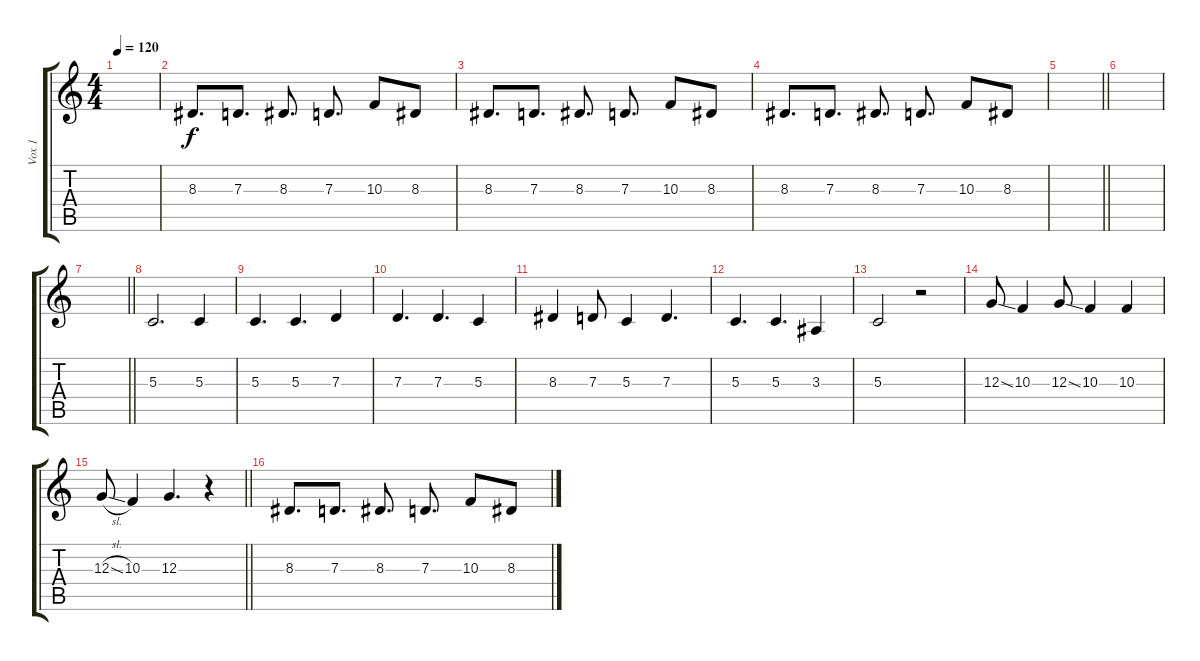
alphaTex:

\track ("Vox 1" "Vox 1") {instrument viola}
\staff {score tabs}
\tuning (E4 B3 G3 D3 A2 E2) {hide}
\ts (4 4)
\tempo 120
\clef g2
\ks c
|
8.3.8{d} 7.3.8{d} 8.3.8{d} 7.3.8{d} 10.3.8 8.3.8 |
8.3.8{d} 7.3.8{d} 8.3.8{d} 7.3.8{d} 10.3.8 8.3.8 |
8.3.8{d} 7.3.8{d} 8.3.8{d} 7.3.8{d} 10.3.8 8.3.8 |
\barLineRight lightlight
|
\section ("" " ")
|
\barLineRight lightlight
|
\section ("" " ")
5.3.2{d} 5.3.4 |
5.3.4{d} 5.3.4{d} 7.3.4 |
7.3.4{d} 7.3.4{d} 5.3.4 |
8.3.4 7.3.8 5.3.4 7.3.4{d} |
5.3.4{d} 5.3.4{d} 3.3.4 |
5.3.2 r.2 |
12.3{ss}.8 10.3.4 12.3{ss}.8 10.3.4 10.3.4 |
\barLineRight lightlight
12.3{sl}.8 10.3.4 12.3.4{d} r.4 |
\section ("" " ")
8.3.8{d} 7.3.8{d} 8.3.8{d} 7.3.8{d} 10.3.8 8.3.8
